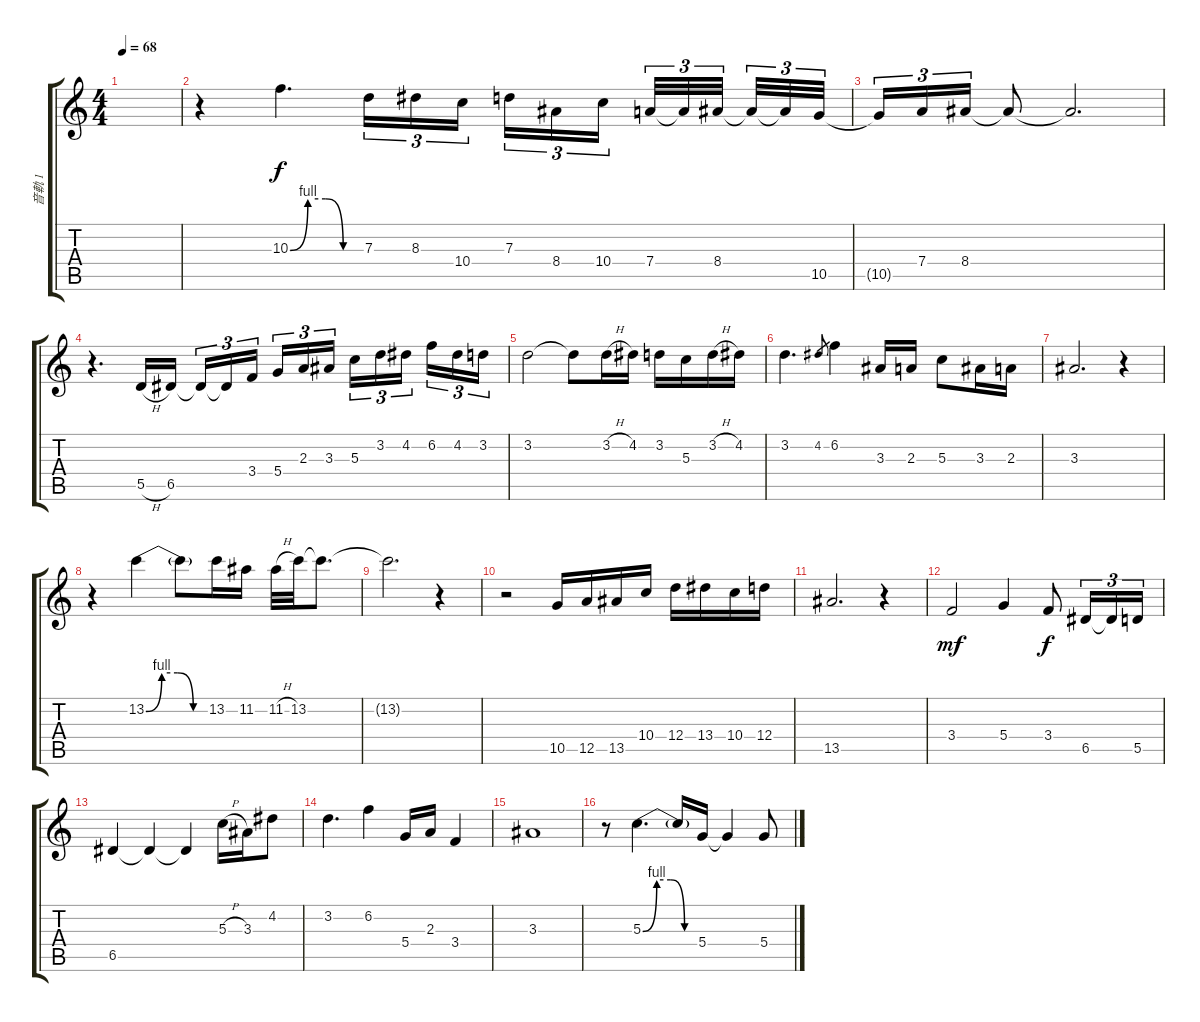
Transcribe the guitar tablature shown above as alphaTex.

\track ("音軌 1" "音軌 1") {instrument overdrivenguitar}
\staff {score tabs}
\tuning (E4 B3 G3 D3 A2 E2) {hide}
\ts (4 4)
\tempo 68
\clef g2
\ks c
|
r.4 10.3{be (custom 0 0 15 4 30 4 45 0 60 0)}.4{d} 7.3.16{tu (3 2)} 8.3.16{tu (3 2)} 10.4.16{tu (3 2)} 7.3.16{tu (3 2)} 8.4.16{tu (3 2)} 10.4.16{tu (3 2) beam splitsecondary} 7.4.32{tu (3 2)} 7.4{t}.32{tu (3 2)} 8.4.32{tu (3 2) beam splitsecondary} 8.4{t}.32{tu (3 2)} 8.4{t}.32{tu (3 2)} 10.5.32{tu (3 2)} |
10.5{t}.16{tu (3 2)} 7.4.16{tu (3 2)} 8.4.16{tu (3 2)} 8.4{t}.8 8.4{t}.2{d} |
r.4{d} 5.5{h}.16 6.5.16 6.5{t}.16{tu (3 2)} 6.5{t}.16{tu (3 2)} 3.4.16{tu (3 2) beam splitsecondary} 5.4.16{tu (3 2)} 2.3.16{tu (3 2)} 3.3.16{tu (3 2)} 5.3.16{tu (3 2)} 3.2.16{tu (3 2)} 4.2.16{tu (3 2) beam splitsecondary} 6.2.16{tu (3 2)} 4.2.16{tu (3 2)} 3.2.16{tu (3 2)} |
3.2.2 3.2{t}.8 3.2{h}.16 4.2.16 3.2.16 5.3.16 3.2{h}.16 4.2.16 |
3.2.4{d} 4.2.8{gr} 6.2.4 3.3.16 2.3.16 5.3.8 3.3.16 2.3.16 |
3.3.2{d} r.4 |
r.4 13.2{be (custom 0 0 15 4 30 4 45 0 60 0)}.4 13.2{t}.8 13.2.16 11.2.16 11.2{h}.32 13.2.32 13.2{t}.8{d} |
13.2{t}.2{d} r.4 |
r.2 10.5.16 12.5.16 13.5.16 10.4.16 12.4.16 13.4.16 10.4.16 12.4.16 |
13.5.2{d} r.4 |
3.4.2{dy mf} 5.4.4 3.4.8{dy f} 6.5.16{tu (3 2)} 6.5{t}.16{tu (3 2)} 5.5.16{tu (3 2)} |
6.5.4 6.5{t}.4 6.5{t}.4 5.3{h}.16 3.3.16 4.2.8 |
3.2.4{d} 6.2.4 5.4.16 2.3.16 3.4.4 |
3.3.1 |
r.8 5.3{be (custom 0 0 15 4 30 4 45 0 60 0)}.4{d} 5.3{t}.16 5.4.16 5.4{t}.4 5.4.8
